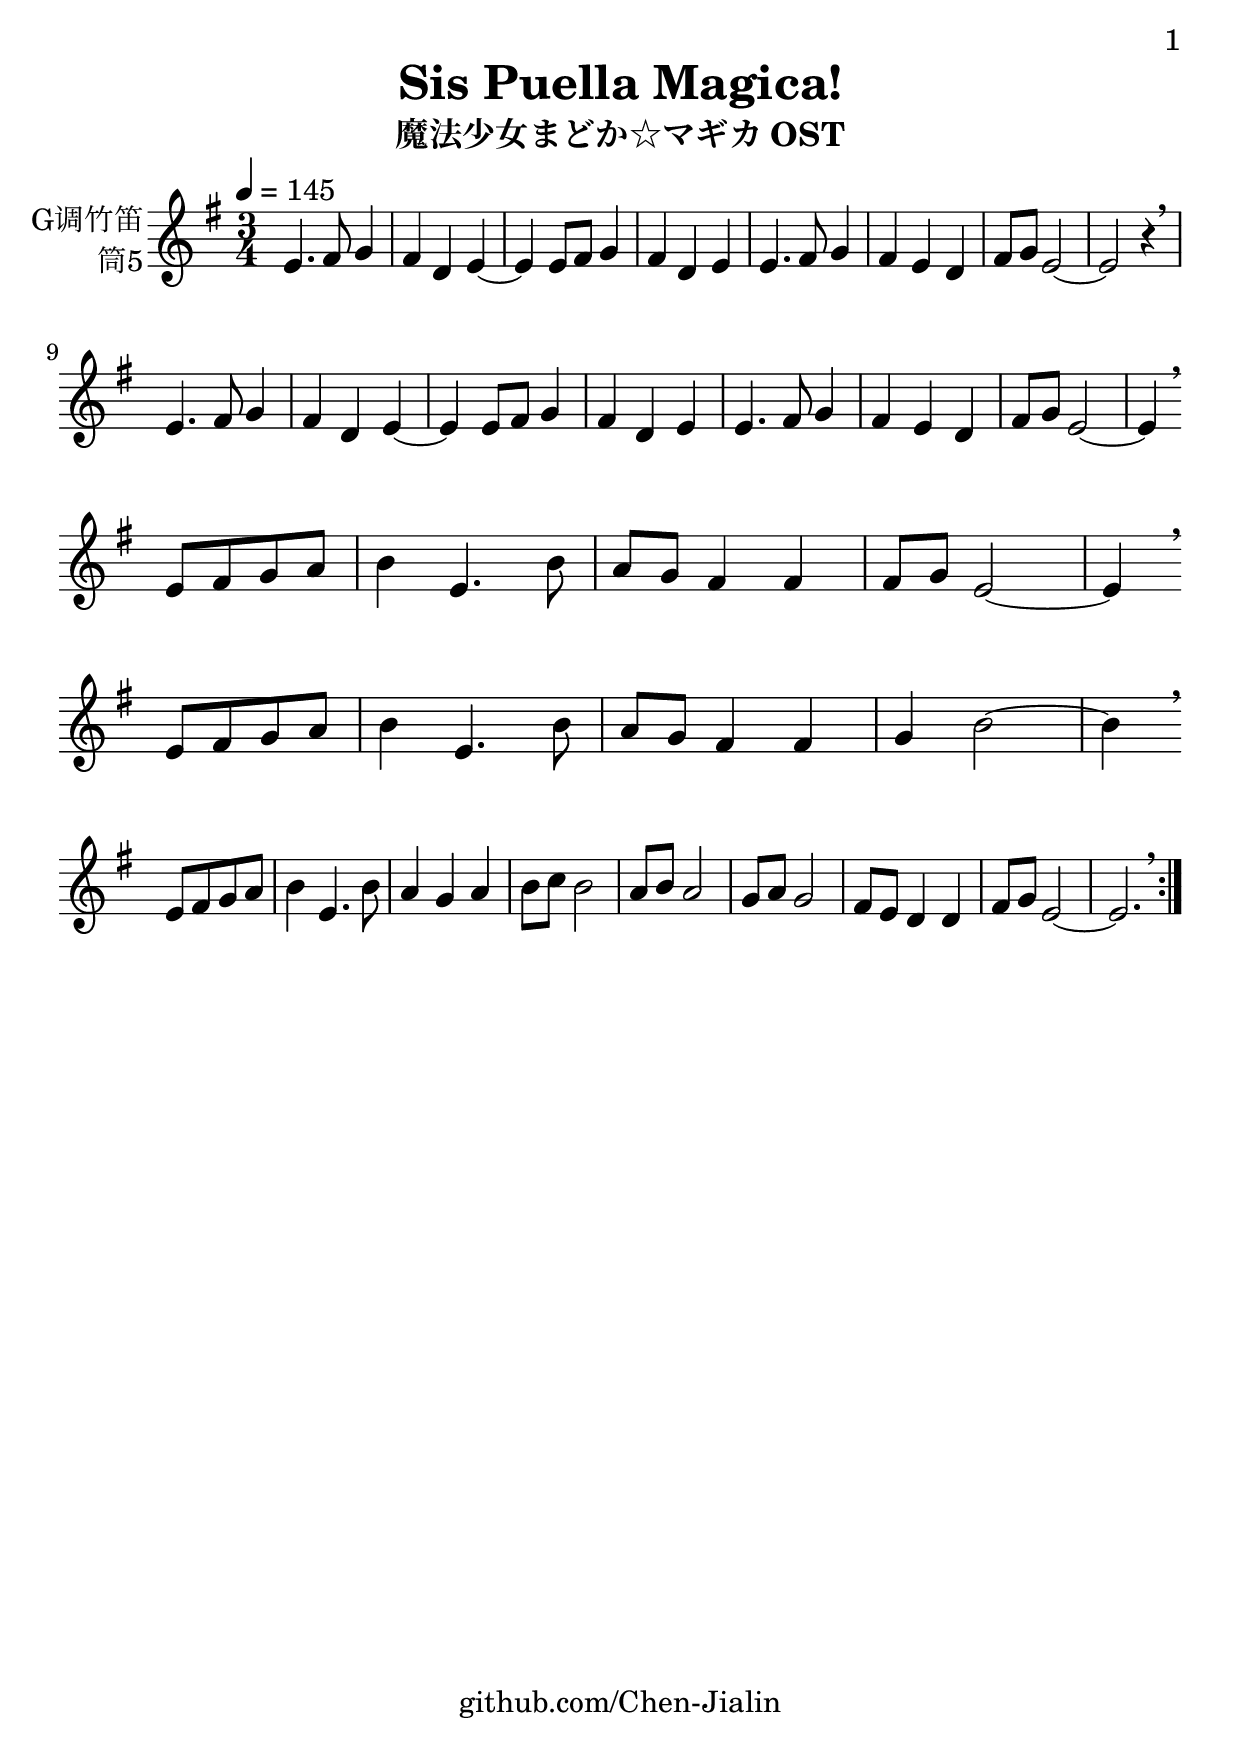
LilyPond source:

\version "2.24.3"
\language english

\header {
  title = "Sis Puella Magica!"
  subtitle = "魔法少女まどか☆マギカ OST"
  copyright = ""
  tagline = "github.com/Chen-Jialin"
}

\paper{
  #(set-paper-size "a4")
  print-page-number = ##t
  page-number-type = #'arabic
  print-first-page-number = ##t
  first-page-number = 1
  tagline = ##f
}

#(set-global-staff-size 26)

melody = \fixed c' {
  \clef treble
  \key g \major
  \time 3/4
  \tempo 4 = 145

  \repeat volta 2 {
    e4. fs8 g4 | fs4 d4 e4~ |
    e4 e8 fs8 g4 | fs4 d4 e4 |
    e4. fs8 g4 | fs4 e4 d4 |
    fs8 g8 e2~ | e2 r4 \breathe \break |
    e4. fs8 g4 | fs4 d4 e4~ |
    e4 e8 fs8 g4 | fs4 d4 e4 |
    e4. fs8 g4 | fs4 e4 d4 |
    fs8 g8 e2~ | e4 \breathe \break
    e8 fs8 g8 a8 | b4 e4. b8 | a8 g8 fs4 fs4 | fs8 g8 e2~ | e4 \breathe \break
    e8 fs8 g8 a8 | b4 e4. b8 | a8 g8 fs4 fs4 | g4 b2~ | b4 \breathe \break
    e8 fs8 g8 a8 | b4 e4. b8 | a4 g4 a4 | b8 c'8 b2 | a8 b8 a2 | g8 a8 g2 | fs8 e8 d4 d4 | fs8 g8 e2~ | e2. \breathe |
  }
}

\score {
  \new Staff \with {
    instrumentName = \markup{
      \right-column{
        G调竹笛
        筒5
      }
    }
    midiInstrument = "shakuhachi"
  } \melody
  \layout { }
}

\score{
  \new Staff \with {
    instrumentName = \markup{
      \right-column{
        G调竹笛
        筒5
      }
    }
    midiInstrument = "shakuhachi"
  }
  \unfoldRepeats { \melody }
  \midi { }
}
